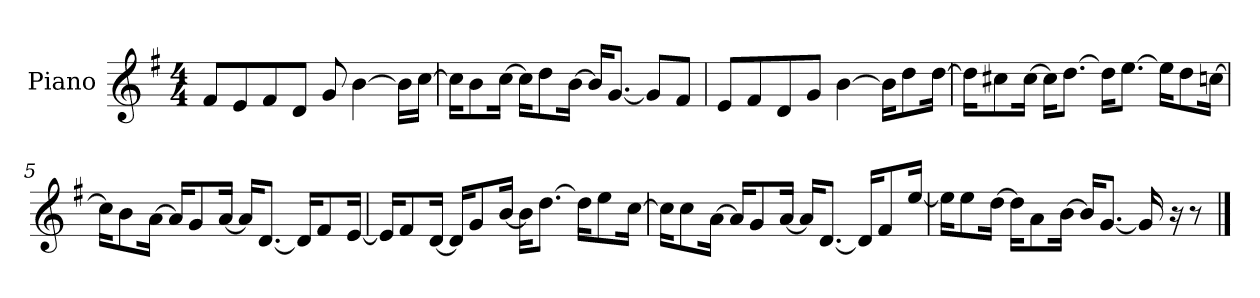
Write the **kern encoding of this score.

**kern
*part1
*staff1
*I"Piano
*I'P-no
*clefG2
*k[f#]
*M4/4
*MM90
=1
8f#/L
8e/
8f#/
8d/J
8g/
[4b\
16b\LL]
[16cc\JJ
=2
16cc\KL]
8b\
[16cc\Jk
16cc\KL]
8dd\
[16b\Jk
16b/KL]
[8.g/J
8g/L]
8f#/J
=3
8e/L
8f#/
8d/
8g/J
[4b\
16b\KL]
8dd\
[16dd\Jk
=4
16dd\KL]
8cc#X\
[16cc#\Jk
16cc#\KL]
[8.dd\J
16dd\KL]
[8.ee\J
16ee\KL]
8dd\
[16ccn\Jk
!!LO:LB:g=z
=5
16cc\KL]
8b\
[16a\Jk
16a/KL]
8g/
[16a/Jk
16a/KL]
[8.d/J
16d/KL]
8f#/
[16e/Jk
=6
16e/KL]
8f#/
[16d/Jk
16d/KL]
8g/
[16b/Jk
16b\KL]
[8.dd\J
16dd\KL]
8ee\
[16cc\Jk
=7
16cc\KL]
8cc\
[16a\Jk
16a/KL]
8g/
[16a/Jk
16a/KL]
[8.d/J
16d/KL]
8f#/
[16ee/Jk
!!LO:LB:g=z
=8
16ee\KL]
8ee\
[16dd\Jk
16dd\KL]
8a\
[16b\Jk
16b/KL]
[8.g/J
16g/]
16r
8r
==
*-
